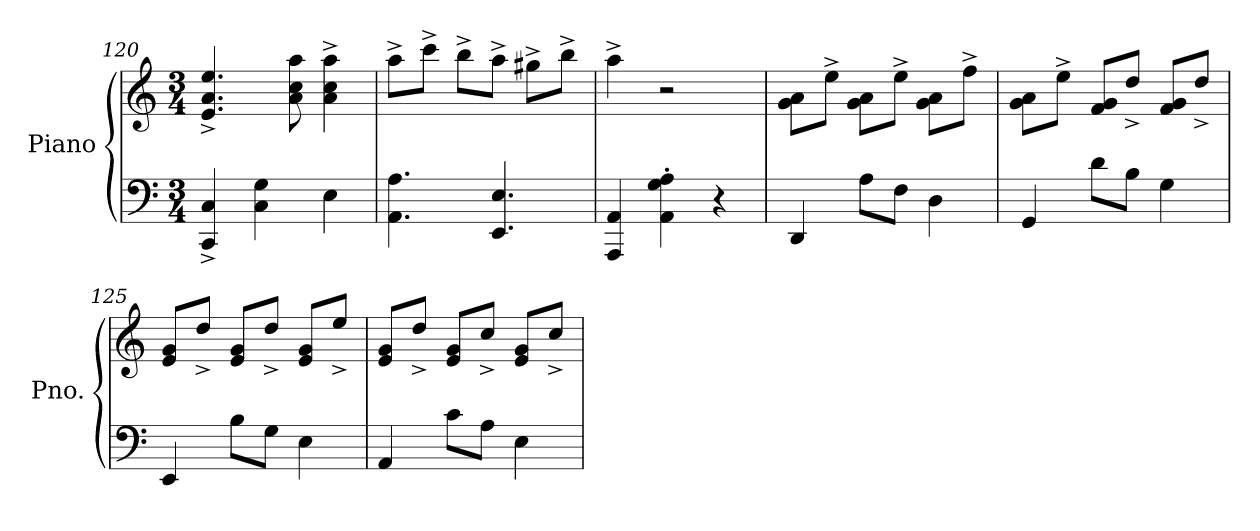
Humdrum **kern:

**kern	**kern
*part1	*part1
*staff2	*staff1
*I"Piano	*
*I'Pno.	*
*clefF4	*clefG2
*k[]	*k[]
*M3/4	*M3/4
=120	=120
4CC/^ 4C/^	4.e/^ 4.a/^ 4.ee/^
4C\ 4G\	.
.	8a\ 8cc\ 8aa\
4E\	4a\^ 4cc\^ 4aa\^
=121	=121
4.AA\ 4.A\	8aa^\L
.	8ccc^\J
.	8bb^\L
4.EE/ 4.E/	8aa^\J
.	8gg#X^\L
.	8bb^\J
=122	=122
4AAA/ 4AA/	4aa^\
4AA\' 4G\' 4A\'	2r
4r	.
=123	=123
4DD/	8g\ 8a\L
.	8ee^\J
8A\L	8g\ 8a\L
8F\J	8ee^\J
4D\	8g\ 8a\L
.	8ff^\J
=124	=124
4GG/	8g\ 8a\L
.	8ee^\J
8d\L	8f/ 8g/L
8B\J	8dd^/J
4G\	8f/ 8g/L
.	8dd^/J
!!LO:LB:g=z
=125	=125
4EE/	8e/ 8g/L
.	8dd^/J
8B\L	8e/ 8g/L
8G\J	8dd^/J
4E\	8e/ 8g/L
.	8ee^/J
=126	=126
4AA/	8e/ 8g/L
.	8dd^/J
8c\L	8e/ 8g/L
8A\J	8cc^/J
4E\	8e/ 8g/L
.	8cc^/J
=	=
*-	*-
